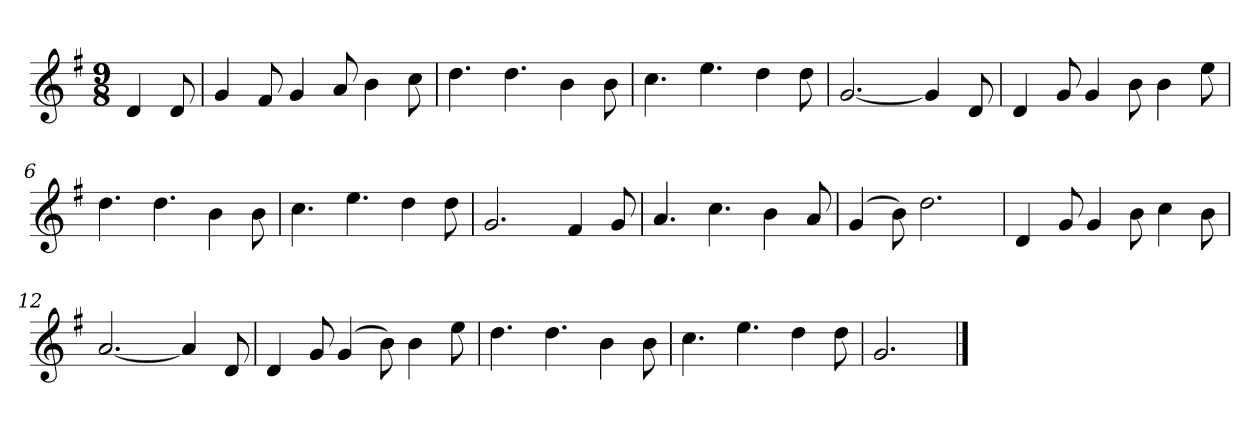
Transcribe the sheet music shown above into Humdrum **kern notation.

**kern
*part1
*staff1
*k[f#]
*M9/8
*MM120
=
4d
8d
=1
4g
8f#
4g
8a
4b
8cc
=2
4.dd
4.dd
4b
8b
=3
4.cc
4.ee
4dd
8dd
=4
[2.g
4g]
8d
=5
4d
8g
4g
8b
4b
8ee
=6
4.dd
4.dd
4b
8b
=7
4.cc
4.ee
4dd
8dd
=8
2.g
4f#
8g
=9
4.a
4.cc
4b
8a
=10
(4g
8b)
2.dd
=11
4d
8g
4g
8b
4cc
8b
=12
[2.a
4a]
8d
=13
4d
8g
(4g
8b)
4b
8ee
=14
4.dd
4.dd
4b
8b
=15
4.cc
4.ee
4dd
8dd
=16
2.g
==
*-
